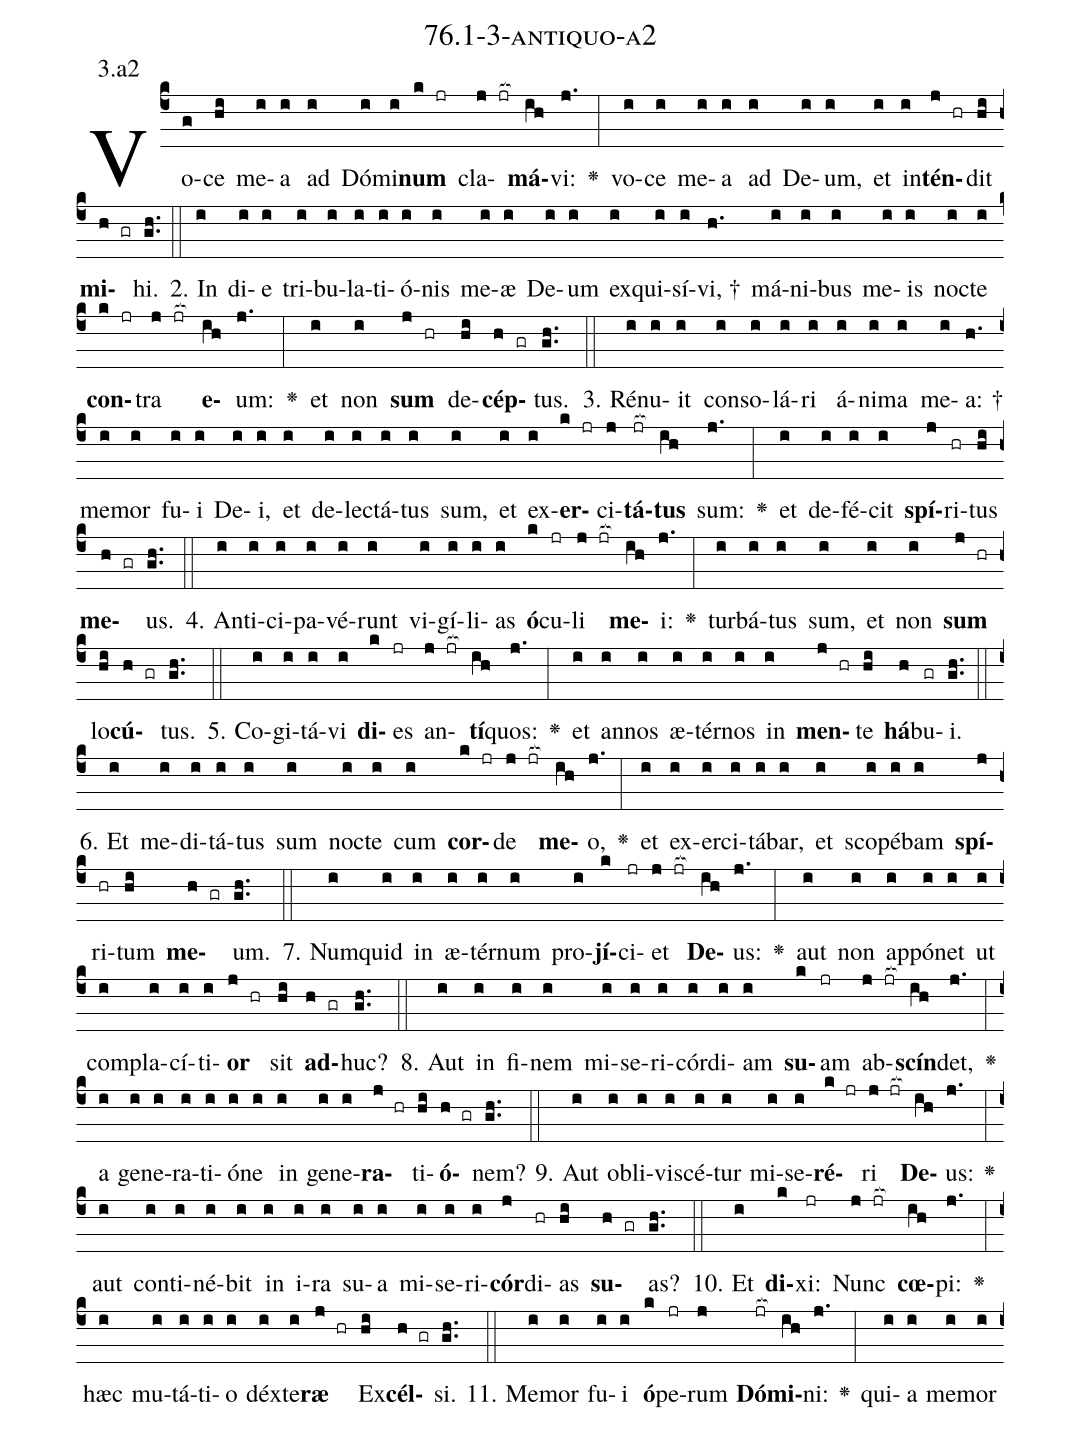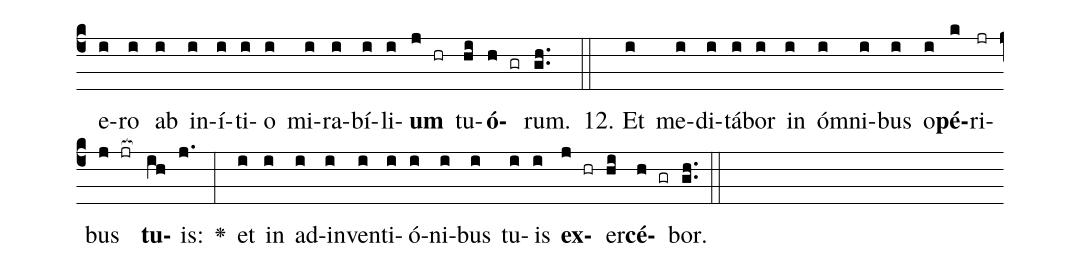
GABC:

name: 76.1-3-antiquo-a2;
annotation: 3.a2;
%%
(c4)Vo(g)ce(hi) me(i)a(i) ad(i) Dó(i)mi(i)<b>num</b>(k jr) cla(j jr[ocb:1{])<b>má</b>(ih[ocb:0}])vi:(j.) <v>\greheightstar</v>(:) vo(i)ce(i) me(i)a(i) ad(i) De(i)um,(i) et(i) in(i)<b>tén</b>(j hr)dit(hi) <b>mi</b>(h gr)hi.(gh..) (::)
2. In(i) di(i)e(i) tri(i)bu(i)la(i)ti(i)ó(i)nis(i) me(i)æ(i) De(i)um(i) ex(i)qui(i)sí(i)vi, †(h.) má(i)ni(i)bus(i) me(i)is(i) noc(i)te(i) <b>con</b>(k jr)tra(j jr[ocb:1{]) <b>e</b>(ih[ocb:0}])um:(j.) <v>\greheightstar</v>(:) et(i) non(i) <b>sum</b>(j hr) de(hi)<b>cép</b>(h gr)tus.(gh..) (::)
3. Ré(i)nu(i)it(i) con(i)so(i)lá(i)ri(i) á(i)ni(i)ma(i) me(i)a: †(h.) me(i)mor(i) fu(i)i(i) De(i)i,(i) et(i) de(i)lec(i)tá(i)tus(i) sum,(i) et(i) ex(i)<b>er</b>(k jr)ci(j)<b>tá</b>(jr[ocb:1{])<b>tus</b>(ih[ocb:0}]) sum:(j.) <v>\greheightstar</v>(:) et(i) de(i)fé(i)cit(i) <b>spí</b>(j)ri(hr)tus(hi) <b>me</b>(h gr)us.(gh..) (::)
4. An(i)ti(i)ci(i)pa(i)vé(i)runt(i) vi(i)gí(i)li(i)as(i) <b>ó</b>(k)cu(jr)li(j jr[ocb:1{]) <b>me</b>(ih[ocb:0}])i:(j.) <v>\greheightstar</v>(:) tur(i)bá(i)tus(i) sum,(i) et(i) non(i) <b>sum</b>(j hr) lo(hi)<b>cú</b>(h gr)tus.(gh..) (::)
5. Co(i)gi(i)tá(i)vi(i) <b>di</b>(k)es(jr) an(j jr[ocb:1{])<b>tí</b>(ih[ocb:0}])quos:(j.) <v>\greheightstar</v>(:) et(i) an(i)nos(i) æ(i)tér(i)nos(i) in(i) <b>men</b>(j hr)te(hi) <b>há</b>(h)bu(gr)i.(gh..) (::)
6. Et(i) me(i)di(i)tá(i)tus(i) sum(i) noc(i)te(i) cum(i) <b>cor</b>(k jr)de(j jr[ocb:1{]) <b>me</b>(ih[ocb:0}])o,(j.) <v>\greheightstar</v>(:) et(i) ex(i)er(i)ci(i)tá(i)bar,(i) et(i) sco(i)pé(i)bam(i) <b>spí</b>(j)ri(hr)tum(hi) <b>me</b>(h gr)um.(gh..) (::)
7. Num(i)quid(i) in(i) æ(i)tér(i)num(i) pro(i)<b>jí</b>(k)ci(jr)et(j jr[ocb:1{]) <b>De</b>(ih[ocb:0}])us:(j.) <v>\greheightstar</v>(:) aut(i) non(i) ap(i)pó(i)net(i) ut(i) com(i)pla(i)cí(i)ti(i)<b>or</b>(j hr) sit(hi) <b>ad</b>(h gr)huc?(gh..) (::)
8. Aut(i) in(i) fi(i)nem(i) mi(i)se(i)ri(i)cór(i)di(i)am(i) <b>su</b>(k)am(jr) ab(j jr[ocb:1{])<b>scín</b>(ih[ocb:0}])det,(j.) <v>\greheightstar</v>(:) a(i) ge(i)ne(i)ra(i)ti(i)ó(i)ne(i) in(i) ge(i)ne(i)<b>ra</b>(j hr)ti(hi)<b>ó</b>(h gr)nem?(gh..) (::)
9. Aut(i) ob(i)li(i)vi(i)scé(i)tur(i) mi(i)se(i)<b>ré</b>(k jr)ri(j jr[ocb:1{]) <b>De</b>(ih[ocb:0}])us:(j.) <v>\greheightstar</v>(:) aut(i) con(i)ti(i)né(i)bit(i) in(i) i(i)ra(i) su(i)a(i) mi(i)se(i)ri(i)<b>cór</b>(j)di(hr)as(hi) <b>su</b>(h gr)as?(gh..) (::)
10. Et(i) <b>di</b>(k)xi:(jr) Nunc(j jr[ocb:1{]) <b>cœ</b>(ih[ocb:0}])pi:(j.) <v>\greheightstar</v>(:) hæc(i) mu(i)tá(i)ti(i)o(i) déx(i)te(i)<b>ræ</b>(j hr) Ex(hi)<b>cél</b>(h gr)si.(gh..) (::)
11. Me(i)mor(i) fu(i)i(i) <b>ó</b>(k)pe(jr)rum(j) <b>Dó</b>(jr[ocb:1{])<b>mi</b>(ih[ocb:0}])ni:(j.) <v>\greheightstar</v>(:) qui(i)a(i) me(i)mor(i) e(i)ro(i) ab(i) in(i)í(i)ti(i)o(i) mi(i)ra(i)bí(i)li(i)<b>um</b>(j hr) tu(hi)<b>ó</b>(h gr)rum.(gh..) (::)
12. Et(i) me(i)di(i)tá(i)bor(i) in(i) óm(i)ni(i)bus(i) o(i)<b>pé</b>(k)ri(jr)bus(j jr[ocb:1{]) <b>tu</b>(ih[ocb:0}])is:(j.) <v>\greheightstar</v>(:) et(i) in(i) ad(i)in(i)ven(i)ti(i)ó(i)ni(i)bus(i) tu(i)is(i) <b>ex</b>(j hr)er(hi)<b>cé</b>(h gr)bor.(gh..) (::)
